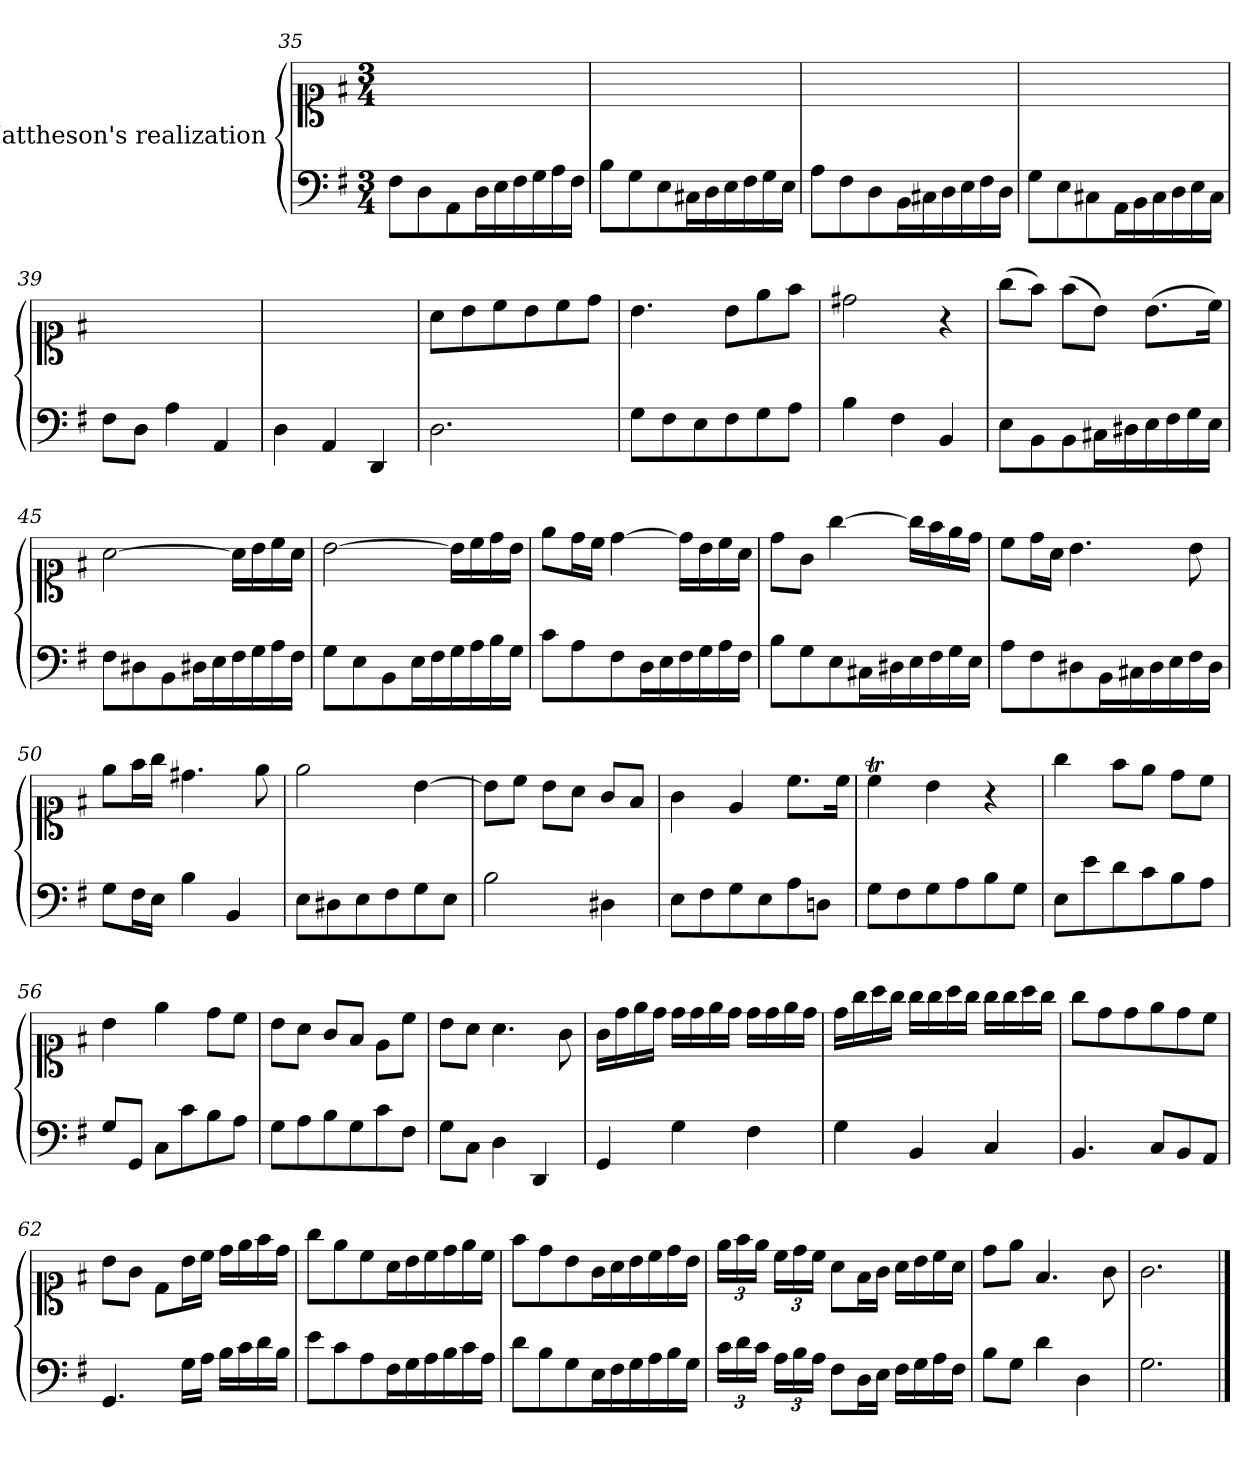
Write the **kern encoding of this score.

**kern	**kern
*part2	*part1
*staff2	*staff1
*	*I"Mattheson's realization
*clefF4	*clefC1
*k[f#]	*k[f#]
*G:	*G:
*M3/4	*M3/4
=35	=35
8F#L	2.ryy
8D	.
8AA	.
16DL	.
16E	.
16F#	.
16G	.
16A	.
16F#JJ	.
=36	=36
8BL	2.ryy
8G	.
8E	.
16C#XL	.
16D	.
16E	.
16F#	.
16G	.
16EJJ	.
=37	=37
8AL	2.ryy
8F#	.
8D	.
16BBL	.
16C#X	.
16D	.
16E	.
16F#	.
16DJJ	.
=38	=38
8GL	2.ryy
8E	.
8C#X	.
16AAL	.
16BB	.
16C#	.
16D	.
16E	.
16C#JJ	.
=39	=39
8F#L	2.ryy
8DJ	.
4A	.
4AA	.
=40	=40
4D	2.ryy
4AA	.
4DD	.
=41	=41
2.D	8aL
.	8b
.	8cc
.	8b
.	8cc
.	8ddJ
=42	=42
8GL	4.b
8F#	.
8E	.
8F#	8bL
8G	8ee
8AJ	8ff#J
=43	=43
4B	2dd#X
4F#	.
4BB	4r
=44	=44
8EL	(8ggL
8BB	8ff#J)
8BB	(8ff#L
16C#XL	8bJ)
16D#X	.
16E	((8.bL
16F#	.
16G	.
16EJJ	16ccJk)
=45	=45
8F#L	[2a
8D#X	.
8BB	.
16D#XL	.
16E	.
16F#	16aLL]
16G	16b
16A	16cc
16F#JJ	16aJJ
=46	=46
8GL	[2b
8E	.
8BB	.
16EL	.
16F#	.
16G	16bLL]
16A	16cc
16B	16dd
16GJJ	16bJJ
=47	=47
8cL	8eeL
8A	16ddL
.	16ccJJ
8F#	[4dd
16DL	.
16E	.
16F#	16ddLL]
16G	16b
16A	16cc
16F#JJ	16aJJ
=48	=48
8BL	8ddL
8G	8gJ
8E	[4gg
16C#XL	.
16D#X	.
16E	16ggLL]
16F#	16ff#
16G	16ee
16EJJ	16ddJJ
=49	=49
8AL	8ccL
8F#	16ddL
.	16aJJ
8D#X	4.b
16BBL	.
16C#X	.
16D#	.
16E	.
16F#	8b
16D#JJ	.
=50	=50
8GL	8eeL
16F#L	16ff#L
16EJJ	16ggJJ
4B	4.dd#X
4BB	.
.	8ee
=51	=51
8EL	2ee
8D#X	.
8E	.
8F#	.
8G	[4b
8EJ	.
=52	=52
2B	8bL]
.	8ccJ
.	8bL
.	8aJ
4D#X	8gL
.	8f#J
=53	=53
8EL	4g
8F#	.
8G	4e
8E	.
8A	8.ccL
8DnJ	.
.	16ccJk
=54	=54
8GL	4ccT
8F#	.
8G	4b
8A	.
8B	4r
8GJ	.
=55	=55
8EL	4gg
8e	.
8d	8ff#L
8c	8eeJ
8B	8ddL
8AJ	8ccJ
=56	=56
8GL	4b
8GGJ	.
8CL	4ee
8c	.
8B	8ddL
8AJ	8ccJ
=57	=57
8GL	8bL
8A	8aJ
8B	8gL
8G	8f#J
8c	8eL
8F#J	8ccJ
=58	=58
8GL	8bL
8CJ	8aJ
4D	4.a
4DD	.
.	8g
=59	=59
4GG	16gLL
.	16dd
.	16ee
.	16ddJJ
4G	16ddLL
.	16dd
.	16ee
.	16ddJJ
4F#	16ddLL
.	16dd
.	16ee
.	16ddJJ
=60	=60
4G	16ddLL
.	16gg
.	16aa
.	16ggJJ
4BB	16ggLL
.	16gg
.	16aa
.	16ggJJ
4C	16ggLL
.	16gg
.	16aa
.	16ggJJ
=61	=61
4.BB	8ggL
.	8dd
.	8dd
8CL	8ee
8BB	8dd
8AAJ	8ccJ
=62	=62
4.GG	8bL
.	8gJ
.	8dL
16GLL	16bL
16AJJ	16ccJJ
16BLL	16ddLL
16c	16ee
16d	16ff#
16BJJ	16ddJJ
=63	=63
8eL	8ggL
8c	8ee
8A	8cc
16F#L	16aL
16G	16b
16A	16cc
16B	16dd
16c	16ee
16AJJ	16ccJJ
=64	=64
8dL	8ff#L
8B	8dd
8G	8b
16EL	16gL
16F#	16a
16G	16b
16A	16cc
16B	16dd
16GJJ	16bJJ
=65	=65
24cLL	24eeLL
24d	24ff#
24cJJ	24eeJJ
24ALL	24ccLL
24B	24dd
24AJJ	24ccJJ
8F#L	8aL
16DL	16f#L
16EJJ	16gJJ
16F#LL	16aLL
16G	16b
16A	16cc
16F#JJ	16aJJ
=66	=66
8BL	8ddL
8GJ	8eeJ
4d	4.f#
4D	.
.	8g
=67	=67
2.G	2.g
==	==
*-	*-
